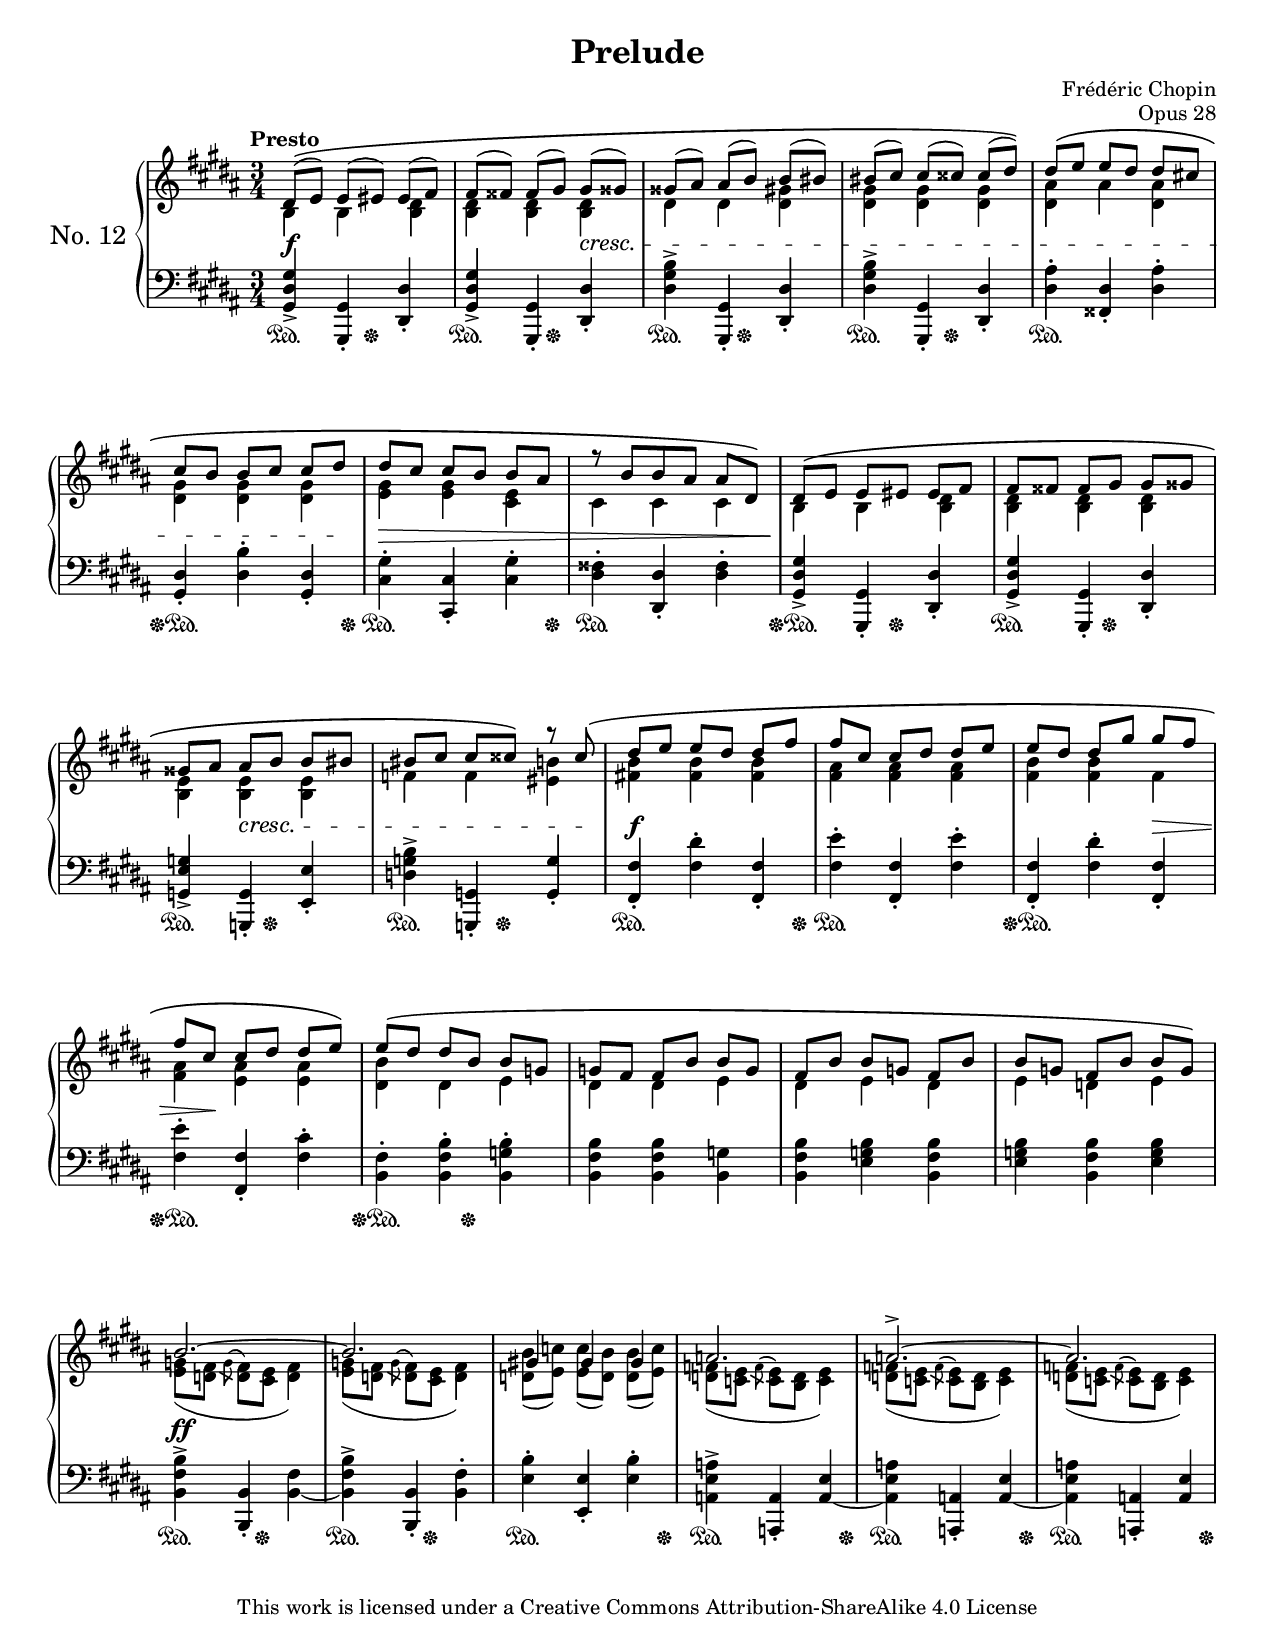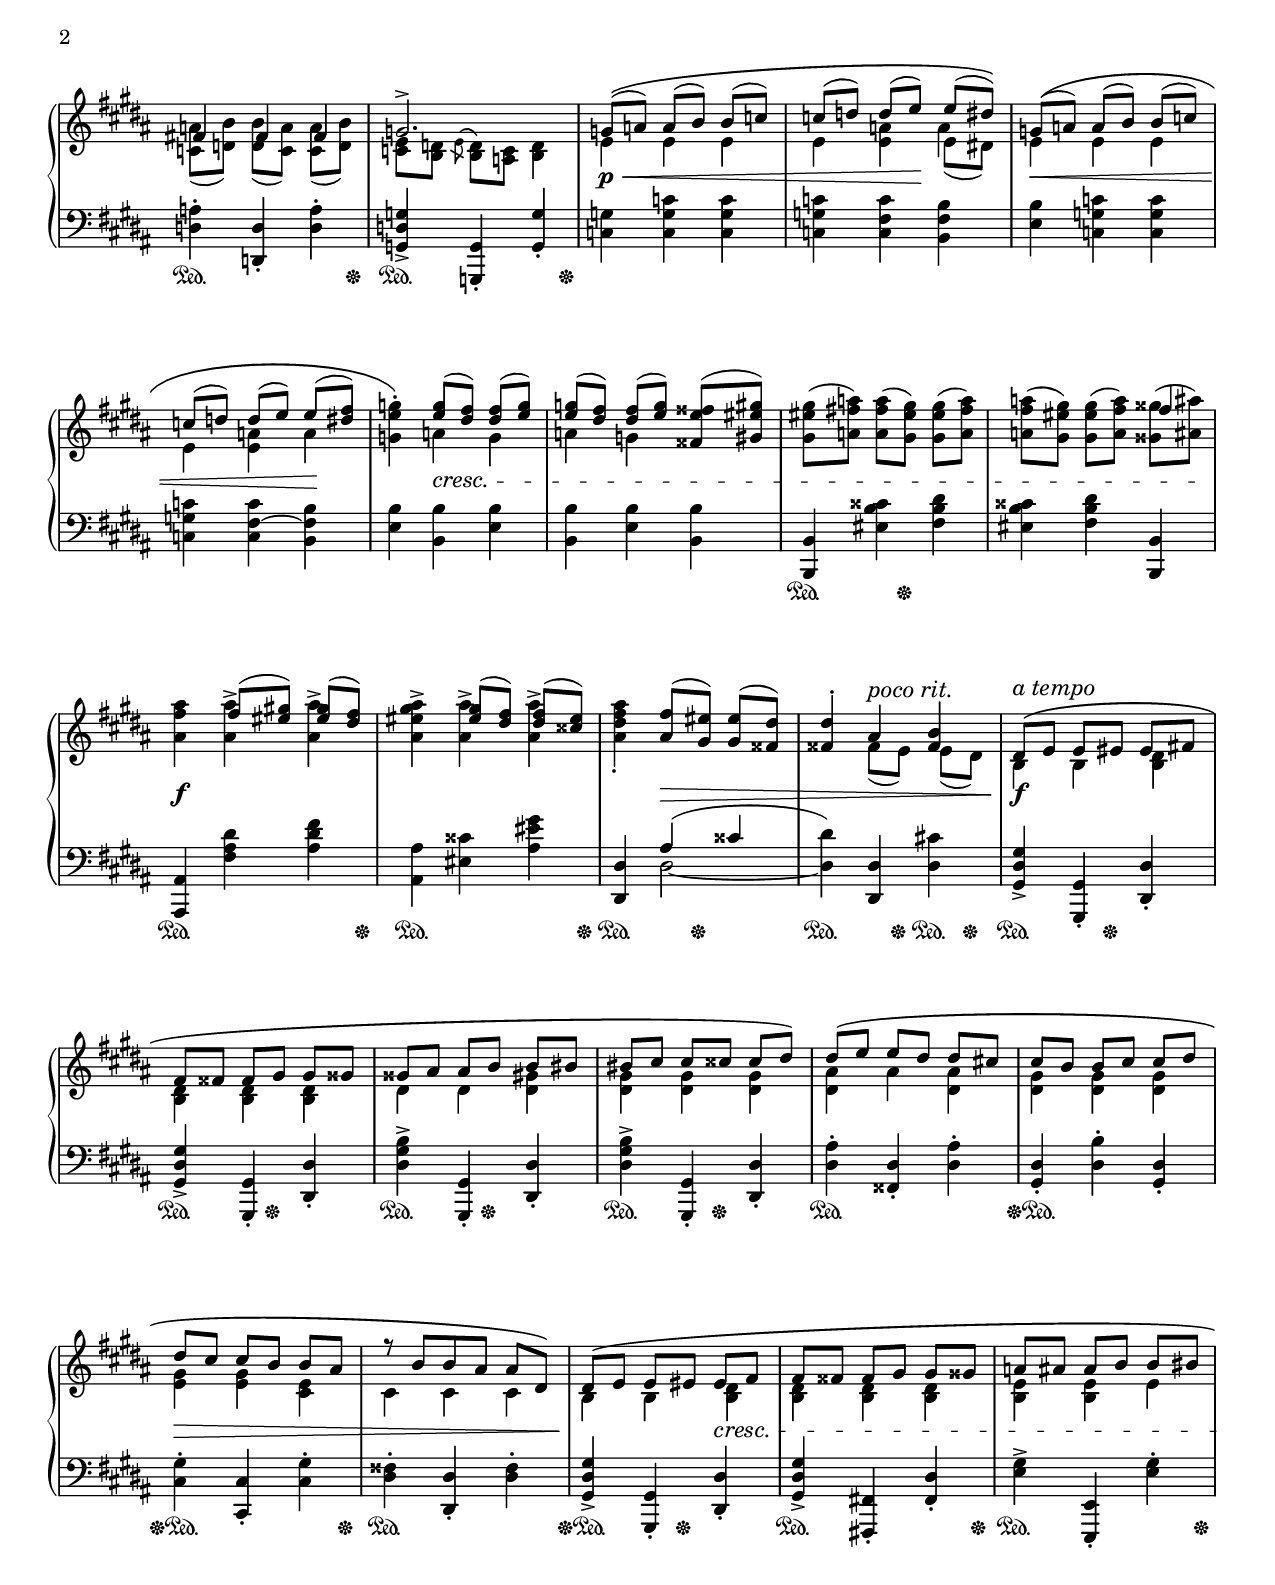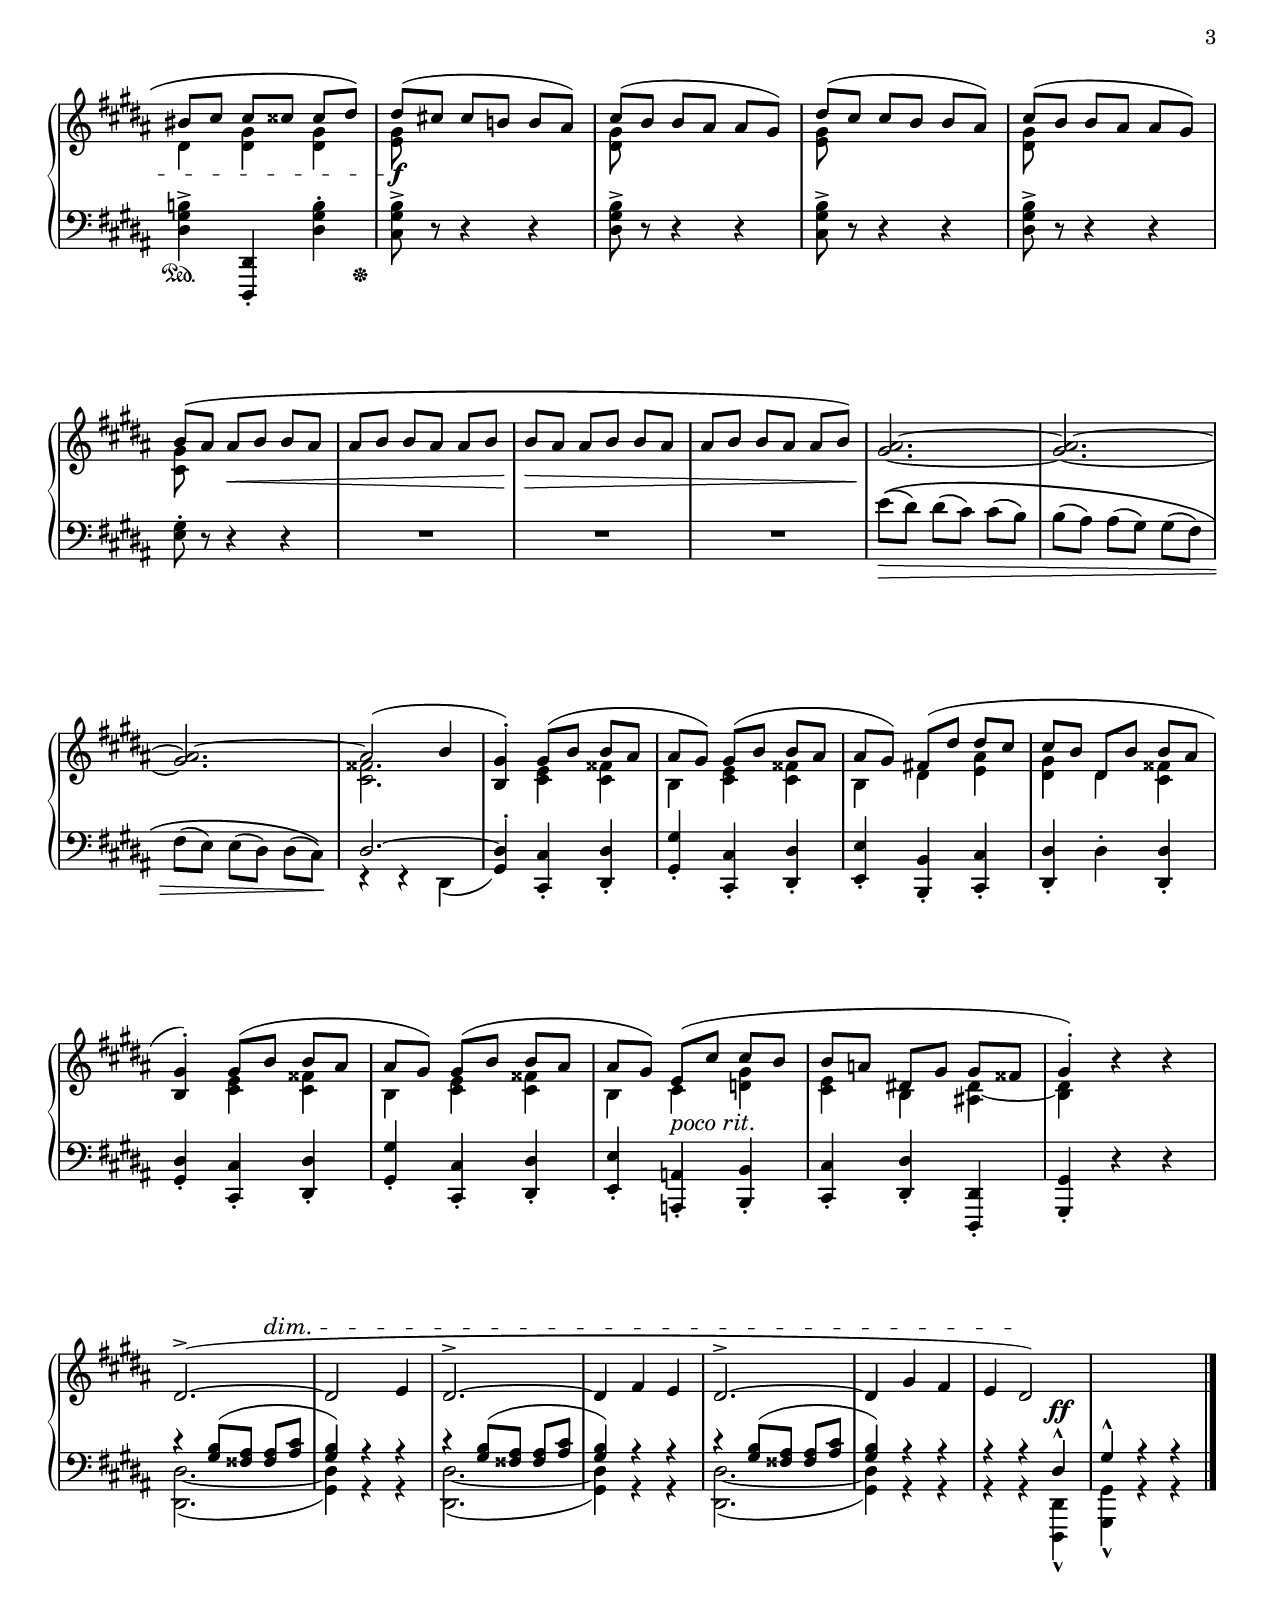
\version "2.24.0"

\include "includes/header-paper.ily"
%...+....1....+....2....+....3....+....4....+....5....+....6....+....7....+....

\version "2.24.0"
\language "english"

\include "global-variables.ily"

%%% Music %%%

global = {
  \time 3/4
  \key gs \minor
  \accidentalStyle piano
  
  % Divide eight notes by twos
  \set Timing.beamExceptions = #'()
  \set Timing.baseMoment = #(ly:make-moment 1/4)
  \set Timing.beatStructure = 1,1,1
}

rightHandUpper = \relative {
  \voiceOne
  ds'8(\( e) e( es) es( fs) |
  fs8( fss) fss( gs) gs( gss) |
  gss8( as) as( b) b( bs) |
  bs( cs) cs( css) css( ds)\) |
  ds8\( e e ds ds cs |
  cs8 b b cs cs ds |
  ds8 cs cs b b as |
  r8 b[ b as] as ds,\) |
  
  \barNumberCheck 9
  ds8\( e e es es fs |
  fs8 fss fss gs gs gss |
  gss8 as as b b bs |
  bs cs cs css\) r css\( |
  ds8 e e ds ds fs |
  fs8 cs cs ds ds e |
  e8 ds ds gs gs fs |
  fs cs cs ds ds e\) |
  
  \barNumberCheck 17
  e8\( ds ds b b g |
  g8 fs fs b b g |
  fs8 b b g fs b |
  b8 g fs b b g\) |
  b2.~ |
  b2. |
  gs4 gs gs |
  a2. |
  
  \barNumberCheck 25
  a2.->~ |
  a2. |
  fs4 fs fs |
  g2.-> |
  g8(\( a) a( b) b( c) |
  c8( d) d( e) e( ds)\) |
  g,8(\( a) a( b) b( c) |
  c8( d) d( e) e( <ds fs>) |
  
  \barNumberCheck 33
  \stemDown <g, e' g>4-.\) \stemUp <e' g>8( <ds fs>) q( <e g>) |
  <e g>8( <ds fs>) q( <e g>) <fss, e' fss>( <gs es' gs>) |
  s2. |
  s2 fs'4 |
  s4 fs8( <es gs>) q( <ds fs>) |
  s4 <es gs>8( <ds fs>) q( <css es>) |
  s4 <as fs'>8( <gs es'>) q( <fss ds'>) |
  <fss ds'>4-. as^\pocoRit <fss b> |
  
  \barNumberCheck 41
  ds8\(^\aTempo e e es es fs |
  fs8 fss fss gs gs gss |
  gss8 as as b b bs |
  bs cs cs css css ds\) |
  ds8\( e e ds ds cs |
  cs8 b b cs cs ds |
  ds8 cs cs b b as |
  r8 b[ b as] as ds,\) |
  
  \barNumberCheck 49
  ds8\( e e es es fs |
  fs8 fss fss gs gs gss |
  a8 as as b b bs |
  bs cs cs css css ds\) |
  ds( cs cs b b as) |
  cs( b b as as gs) 
  ds'( cs cs b b as) |
  cs( b b as as gs) |
  
  \barNumberCheck 57
  b8\( as as b b as |
  as8 b b as as b |
  b8 as as b b as |
  as8 b b as as b\) |
  <gs_~ as^~>2. |
  <gs_~ as^~>2. |
  <gs as~>2. |
  as2( b4 |
  
  \barNumberCheck 65
  <b, gs'>-.) gs'8( b b as |
  as8 gs) gs( b b as |
  as8 gs) fs( ds' ds cs |
  cs8 b ds, b' b as |
  <b, gs'>4-.) gs'8( b b as |
  as8 gs) gs( b b as |
  as8 gs) e( cs' cs b |
  b8 a ds, gs gs fss |
  
  \barNumberCheck 73
  gs4-.) b\rest b\rest | 
  << { ds,2.->~( | } { s2 s4^\dim | } >>
  ds2 e4 |
  ds2.->~ |
  ds4 fs e |
  ds2.->~ |
  ds4 gs fs |
  << { e4 ds2) | } { s4 s2\! | } >>
  s2. |
  \bar "|."
}

rightHandLower = \relative {
  \voiceTwo
  b4 b <b ds> |
  <b ds>4 q q |
  ds4 ds <ds gs> |
  <ds gs>4 q q |
  <ds as'>4 as' <ds, as'> |
  <ds gs>4 q q |
  <e gs>4 q <cs e> |
  cs4 cs cs |
  
  \barNumberCheck 9
  b4 b <b ds> |
  <b ds>4 q q |
  <b e>4 q q |
  f'4 f <es b'> |
  <fs b>4 q q |
  <fs as>4 q q |
  <fs b>4 q fs |
  <fs as>4 <e as> q |
  
  \barNumberCheck 17
  <ds b'>4 ds e |
  ds4 ds e |
  ds4 e ds |
  e4 d e |
  <e g>8( <d fs> \acciaccatura { \slurUp g8 } \slurDown <d fs>8 <cs e> 
    <d fs>4) |
  <e g>8( <d fs> \acciaccatura { \slurUp g8 } \slurDown <d fs>8 <cs e> 
    <d fs>4) |
  <d b'>8( <e c'>) q( <d b'>) q( <e c'>) |
  <d f>8( <c e> \acciaccatura { \slurUp f8 } \slurDown <c e>8 <b d> <c e>4) |
  
  \barNumberCheck 25
  \repeat unfold 2 {
    <d f>8( <c e> \acciaccatura { \slurUp f8 } \slurDown <c e>8 <b d> <c e>4) |
  }
  <c a'>8( <d b'>) q( <c a'>) q( <d b'>) |
  <c e> <b d> \acciaccatura { \slurUp e8 } \slurDown <b d> <a c> <b d>4 |
  e4 e e |
  e4 <e a> << { \voiceFour a4 } \\ { \voiceTwo e8( ds) } >>
  e4 e e |
  e4 <e a> a |
  
  \barNumberCheck 33
  s4 a g |
  a4 g s |
  \slurUp
  <gs es' gs>8( <a fs' a>) q( <gs es' gs>) q( <a fs' a>) |
  <a fs' a>8( <gs es' gs>) q( <a fs' a>) <gss gss'>( <as as'>) |
  <as fs' as>4 <as as'>^> q^> |
  <as es' gs as>4^> <as as'>^> <as as'>^> |
  <as ds fs as>4-. s2 |
  \slurDown
  s4 fss8( e) e( ds) |
  
  \barNumberCheck 41
  b4 b <b ds> |
  <b ds>4 q q |
  ds4 ds <ds gs> |
  <ds gs>4 q q |
  <ds as'>4 as' <ds, as'> |
  <ds gs>4 q q |
  <e gs>4 q <cs e> |
  cs4 cs cs |
  
  \barNumberCheck 49
  b4 b <b ds> |
  <b ds>4 q q |
  <b e>4 q e |
  ds4 <ds gs> q |
  <e gs>8 s s2 |
  <ds gs>8 s s2 |
  <e gs>8 s s2 |
  <ds gs>8 s s2 |
  
  \barNumberCheck 57
  <cs gs'>8 s s2 |
  s2. * 6 |
  <cs fss>2. |
  
  \barNumberCheck 65
  s4 <cs e> <cs fss> |
  b4 <cs e> <cs fss> |
  b4 ds <e as> |
  <ds gs> ds <cs fss> |
  s4 <cs e> <cs fss> |
  b4 <cs e> <cs fss> |
  b4 cs <d gs> |
  <cs e> b <as ds~> |
  
  \barNumberCheck 73
  <b ds>4 s2 |
  \voiceThree
  \staffDown
  r4 <gs b>8( <fss as> q <as cs> |
  <gs b>4) r r |
  r4 <gs b>8( <fss as> q <as cs> |
  <gs b>4) r r |
  r4 <gs b>8( <fss as> q <as cs> |
  <gs b>4) r r |
  r4 r ds-^ |
  gs4-^ r r |
}

rightHand = <<
  \clef treble
  \global
  \set Score.tempoHideNote = ##t 
  \tempo "Presto" 4 = 200
  \new Voice \rightHandUpper
  \new Voice \rightHandLower
>>

leftHand = \relative {
  \clef bass
  \global
  <gs, ds' gs>4-> <gs, gs'>-. <ds' ds'>-. |
  <gs ds' gs>4-> <gs, gs'>-. <ds' ds'>-. |
  <ds' gs b>4-> <gs,, gs'>-. <ds' ds'>-. |
  <ds' gs b>4-> <gs,, gs'>-. <ds' ds'>-. |
  <ds' as'>4-. <fss, ds'>-. <ds' as'>-. |
  <gs, ds'>4-. <ds' b'>-. <gs, ds'>-. |
  <cs gs'>-. <cs, cs'>-. <cs' gs'>-. |
  <ds fss>4-. <ds, ds'>-. <ds' fss>-. |
  
  \barNumberCheck 9
  <gs, ds' gs>4-> <gs, gs'>-. <ds' ds'>-. |
  <gs ds' gs>4-> <gs, gs'>-. <ds' ds'>-. |
  <g e' g>4-> <g, g'>-. <e' e'>-. |
  <d' g b>4-> <g,, g'>-. <g' g'>-. |
  <fs fs'>4-. <fs' ds'>-. <fs, fs'>-. |
  <fs' e'>4-. <fs, fs'>-. <fs' e'>-. |
  <fs, fs'>4-. <fs' ds'>-. <fs, fs'>-. |
  <fs' e'>4-. <fs, fs'>-. <fs' cs'>-. |
  
  \barNumberCheck 17
  <b, fs'>-. <b fs' b>-. <b g' b>-. |
  <b fs' b>4 q <b g'> |
  <b fs' b>4 <e g b> <b fs' b> |
  <e g b>4 <b fs' b> <e g b> |
  <b fs' b>4-> <b, b'>-. <b'_~ fs'> |
  <b fs' b>4-> <b, b'>-. <b' fs'>-. |
  <e b'>4-. <e, e'>-. <e' b'>-. |
  <a, e' a>4-> <a, a'>-. <a'~ e'> |
  
  \barNumberCheck 25
  <a e' a>4 <a, a'>-. <a'_~ e'> |
  <a e' a>4 <a, a'>-. <a' e'> |
  <d a'>4-. <d, d'>-. <d' a'>-. |
  <g, d' g>4-> <g, g'>-. <g' g'>-. |
  <c g'>4 <c g' c> q |
  <c g' c>4 <c fs c'> <b fs' b> |
  <e b'>4 <c g' c>4 q |
  <c g' c>4 <c fs~ c'> <b fs' b> |
  
  \barNumberCheck 33
  <e b'>4 <b b'> <e b'> |
  <b b'>4 <e b'> <b b'> |
  <b, b'>4 <es' b' css> <fs b ds> |
  <es b' css>4 <fs b ds> <b,, b'> |
  <as as'>4 <fs'' as ds> <as ds fs> |
  <as, as'>4 <es' css'> <as es' gs> |
  <ds,, ds'>4 
    << 
      { \voiceThree as''( css | \voiceFour \hideNotes ds4) } 
      \\ 
      { \voiceFour ds,2~ | <ds ds'>4  } 
    >>
    <ds, ds'>4 <ds' cs'> |
    
  \barNumberCheck 41
  <gs, ds' gs>4-> <gs, gs'>-. <ds' ds'>-. |
  <gs ds' gs>4-> <gs, gs'>-. <ds' ds'>-. |
  <ds' gs b>4-> <gs,, gs'>-. <ds' ds'>-. |
  <ds' gs b>4-> <gs,, gs'>-. <ds' ds'>-. |
  <ds' as'>4-. <fss, ds'>-. <ds' as'>-. |
  <gs, ds'>4-. <ds' b'>-. <gs, ds'>-. |
  <cs gs'>-. <cs, cs'>-. <cs' gs'>-. |
  <ds fss>4-. <ds, ds'>-. <ds' fss>-. |
  
  \barNumberCheck 49
  <gs, ds' gs>-> <gs, gs'>-. <ds' ds'>-. |
  <gs ds' gs>4-> <fs, fs'>-. <fs' ds'>-. |
  <e' gs>4-> <e,, e'>-. <e'' gs>-. |
  <ds gs b!>4-> <ds,, ds'>-. <ds'' gs b>-. |
  <cs gs' b>8-> r r4 r |
  <ds gs b>8-> r r4 r |
  <cs gs' b>8-> r r4 r |
  <ds gs b>8-> r r4 r |
  
  \barNumberCheck 57
  <e gs>8-. r r4 r |
  R2. * 3 |
  \voiceFour
  \slurUp
  e'8(^\(\> ds) ds( cs) cs( b) |
  b8( as) as( gs) gs( fs) |
  fs8( e) e( ds) ds( cs)\)\! |
  
  % \barNumberCheck 64
  <<
    { \voiceThree ds2.~ | <gs, ds'>4-. }
    \\
    { \voiceFour r4 r ds( | \hideNotes gs4) }
  >> 
    \oneVoice
    <cs, cs'>4-. <ds ds'>-. |
  <gs gs'>4-. <cs, cs'>-. <ds ds'>-. |
  <e e'>4-. <b b'>-. <cs cs'>-. |
  <ds ds'>4-. ds'-. <ds, ds'>-. |
  <gs ds'>4-. <cs, cs'>4-. <ds ds'>-. |
  <gs gs'>4-. <cs, cs'>-. <ds ds'>-. |
  <e e'>4-. <a, a'>-. <b b'>-. |
  <cs cs'>4-. <ds ds'>-. <ds, ds'>-.
    
  \barNumberCheck 73
  <gs gs'>-. r r |
  \voiceFour
  <ds' ds'~>2.( |
  <gs ds'>4) r r |
  <ds ds'~>2.( |
  <gs ds'>4) r r |
  <ds ds'~>2.( |
  <gs ds'>4) r r |
  r4 r <ds, ds'>-^ |
  <gs gs'>4-^ r r |
}

dynamics = {
  \override TextScript.Y-offset = -0.5
  s2.\f |
  s2 s4\cresc |
  s2. * 3 |
  s2 s8. s16\endcresc |
  s2.\> |
  s2. |
  
  \barNumberCheck 9
  s2.\! |
  s2. |
  s4 s2\cresc |
  s2 s8. s16\endcresc |
  s2.\f |
  s2. |
  s2 s4\> |
  s8 s\! s2 |
  
  \barNumberCheck 17
  s2. * 4 |
  s2.\ff |
  s2. * 3 |
  
  \barNumberCheck 25
  s2. * 4 |
  s2.\p\< |
  s4. s\! |
  s2.\< |
  s2 s4\! |
  
  \barNumberCheck 33
  s4 s2\cresc |
  s2. * 2 |
  s2 s8. s16\endcresc
  s2.\f |
  s2. |
  s4 s2\> |
  s2. |
  
  \barNumberCheck 41
  s2.\f |
  s2. * 5 |
  s2.\> |
  s2. |
  
  \barNumberCheck 49
  s2\! s4\cresc |
  s2. * 3 |
  s2.\f |
  s2. * 3 |
  
  \barNumberCheck 57
  s4 s2\< |
  s2. |
  s2.\> |
  s2. |
  s2.\! |
  s2. * 3 |
  
  \barNumberCheck 65
  s2. * 6 |
  s4 s2^\pocoRit |
  s2. |
  
  \barNumberCheck 73
  s2. * 7 |
  s2 s4\ff |
}

pedal = {
  \repeat unfold 4 { s4.\sustainOn s\sustainOff | }
  s2.\sustainOn |
  s2\sustainOff\sustainOn s8. s16\sustainOff |
  s2\sustainOn s8. s16\sustainOff |
  s2.\sustainOn |
  
  \barNumberCheck 9
  s4.\sustainOff\sustainOn s\sustainOff |
  \repeat unfold 3 { s4.\sustainOn s\sustainOff | }
  s2\sustainOn s8. s16\sustainOff |
  s2.\sustainOn |
  s2.\sustainOff\sustainOn |
  s2.\sustainOff\sustainOn |
  
  \barNumberCheck 17
  s4.\sustainOff\sustainOn s\sustainOff |
  s2. * 3 |
  s4.\sustainOn s\sustainOff |
  s4.\sustainOn s\sustainOff |
  s2\sustainOn s8. s16\sustainOff |
  s2\sustainOn s8. s16\sustainOff |
  
  \barNumberCheck 25
  \repeat unfold 4 { s2\sustainOn s8. s16\sustainOff | }
  s2. * 4 |
  
  \barNumberCheck 33
  s2. * 2 |
  s4.\sustainOn s\sustainOff |
  s2. |
  s2\sustainOn s8. s16\sustainOff |
  s2\sustainOn s8. s16\sustainOff |
  s4.\sustainOn s\sustainOff |
  s4.\sustainOn s8\sustainOff s\sustainOn s\sustainOff |
  
  \barNumberCheck 41
  \repeat unfold 4 { s4.\sustainOn s\sustainOff | }
  s2.\sustainOn |
  s2.\sustainOff\sustainOn |
  s2\sustainOff\sustainOn s8. s16\sustainOff |
  s2.\sustainOn |
  
  \barNumberCheck 49
  s4.\sustainOff\sustainOn s\sustainOff |
  \repeat unfold 3 { s2\sustainOn s8. s16\sustainOff | }
}

forceBreaks = {
  \repeat unfold 4 { s2.\noBreak } s2.\break\noPageBreak
  \repeat unfold 4 { s2.\noBreak } s2.\break\noPageBreak
  \repeat unfold 4 { s2.\noBreak } s2.\break\noPageBreak
  \repeat unfold 4 { s2.\noBreak } s2.\break\noPageBreak
  \repeat unfold 5 { s2.\noBreak } s2.\pageBreak
  
  \repeat unfold 4 { s2.\noBreak } s2.\break\noPageBreak
  \repeat unfold 4 { s2.\noBreak } s2.\break\noPageBreak
  \repeat unfold 4 { s2.\noBreak } s2.\break\noPageBreak
  \repeat unfold 4 { s2.\noBreak } s2.\break\noPageBreak
  \repeat unfold 4 { s2.\noBreak } s2.\pageBreak
  
  \repeat unfold 4 { s2.\noBreak } s2.\break\noPageBreak
  \repeat unfold 5 { s2.\noBreak } s2.\break\noPageBreak
  \repeat unfold 5 { s2.\noBreak } s2.\break\noPageBreak
  \repeat unfold 4 { s2.\noBreak } s2.\break\noPageBreak
}

preludeTwelveMusic = \score { 
  \keepWithTag #'layout
  \new PianoStaff \with { 
    instrumentName = \markup \huge "No. 12"
  } <<
    \new Staff = "upper" \rightHand
    \new Dynamics \dynamics
    \new Staff = "lower" \leftHand
    \new Dynamics \pedal
    \new Devnull \forceBreaks
  >>
  \layout {}
}

preludeTwelveMidi = \book {
  \bookOutputName "prelude-op28-no12"
  \score { 
    \keepWithTag #'midi
    <<
      \new Staff = "upper" << \rightHand \dynamics >> 
      \new Staff = "lower" << \leftHand \dynamics >> 
    >>
    \midi {}
  }
}


\header {
  title = "Prelude"
  opus = "Opus 28"
  composer = "Frédéric Chopin"
}

\preludeTwelveMusic
\preludeTwelveMidi
